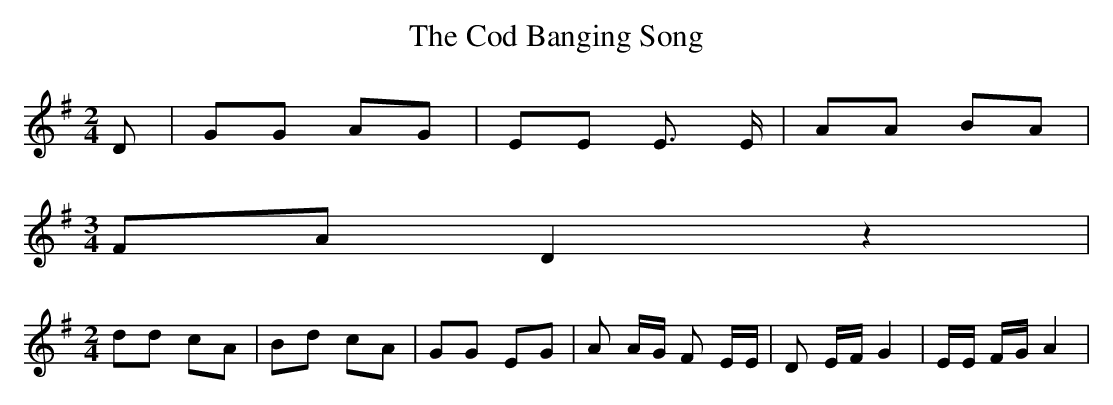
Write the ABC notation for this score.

X:1
T:The Cod Banging Song
M:2/4
L:1/8
K:G
 D| GG AG| EE E3/2 E/2| AA BA|
M:3/4
 FA D2 z2|
M:2/4
 dd cA| Bd cA| GG EG| A A/2G/2 F E/2E/2| D E/2F/2 G2| E/2E/2 F/2G/2 A2|\

M:3/4
 G B/2c/2 dc BA|
M:2/4
 G4|
